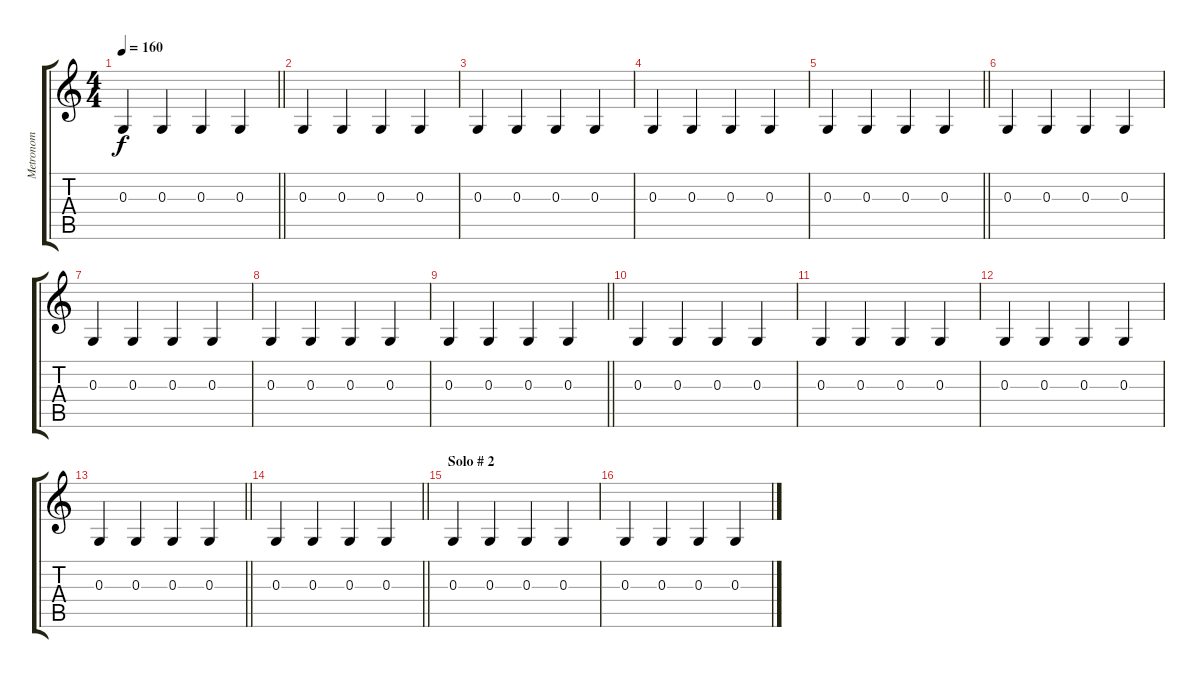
\track ("Metronom" "Metronom") {instrument woodblock}
\staff {score tabs}
\tuning (E4 B3 G3 D3 A2 E2) {hide}
\ts (4 4)
\tempo 160
\clef g2
\barLineRight lightlight
\ks c
0.3.4{dy f} 0.3.4 0.3.4 0.3.4 |
0.3.4 0.3.4 0.3.4 0.3.4 |
0.3.4 0.3.4 0.3.4 0.3.4 |
0.3.4 0.3.4 0.3.4 0.3.4 |
\barLineRight lightlight
0.3.4 0.3.4 0.3.4 0.3.4 |
0.3.4 0.3.4 0.3.4 0.3.4 |
0.3.4 0.3.4 0.3.4 0.3.4 |
0.3.4 0.3.4 0.3.4 0.3.4 |
\barLineRight lightlight
0.3.4 0.3.4 0.3.4 0.3.4 |
0.3.4 0.3.4 0.3.4 0.3.4 |
0.3.4 0.3.4 0.3.4 0.3.4 |
0.3.4 0.3.4 0.3.4 0.3.4 |
\barLineRight lightlight
0.3.4 0.3.4 0.3.4 0.3.4 |
\barLineRight lightlight
0.3.4 0.3.4 0.3.4 0.3.4 |
\section ("" "Solo # 2")
0.3.4 0.3.4 0.3.4 0.3.4 |
0.3.4 0.3.4 0.3.4 0.3.4
